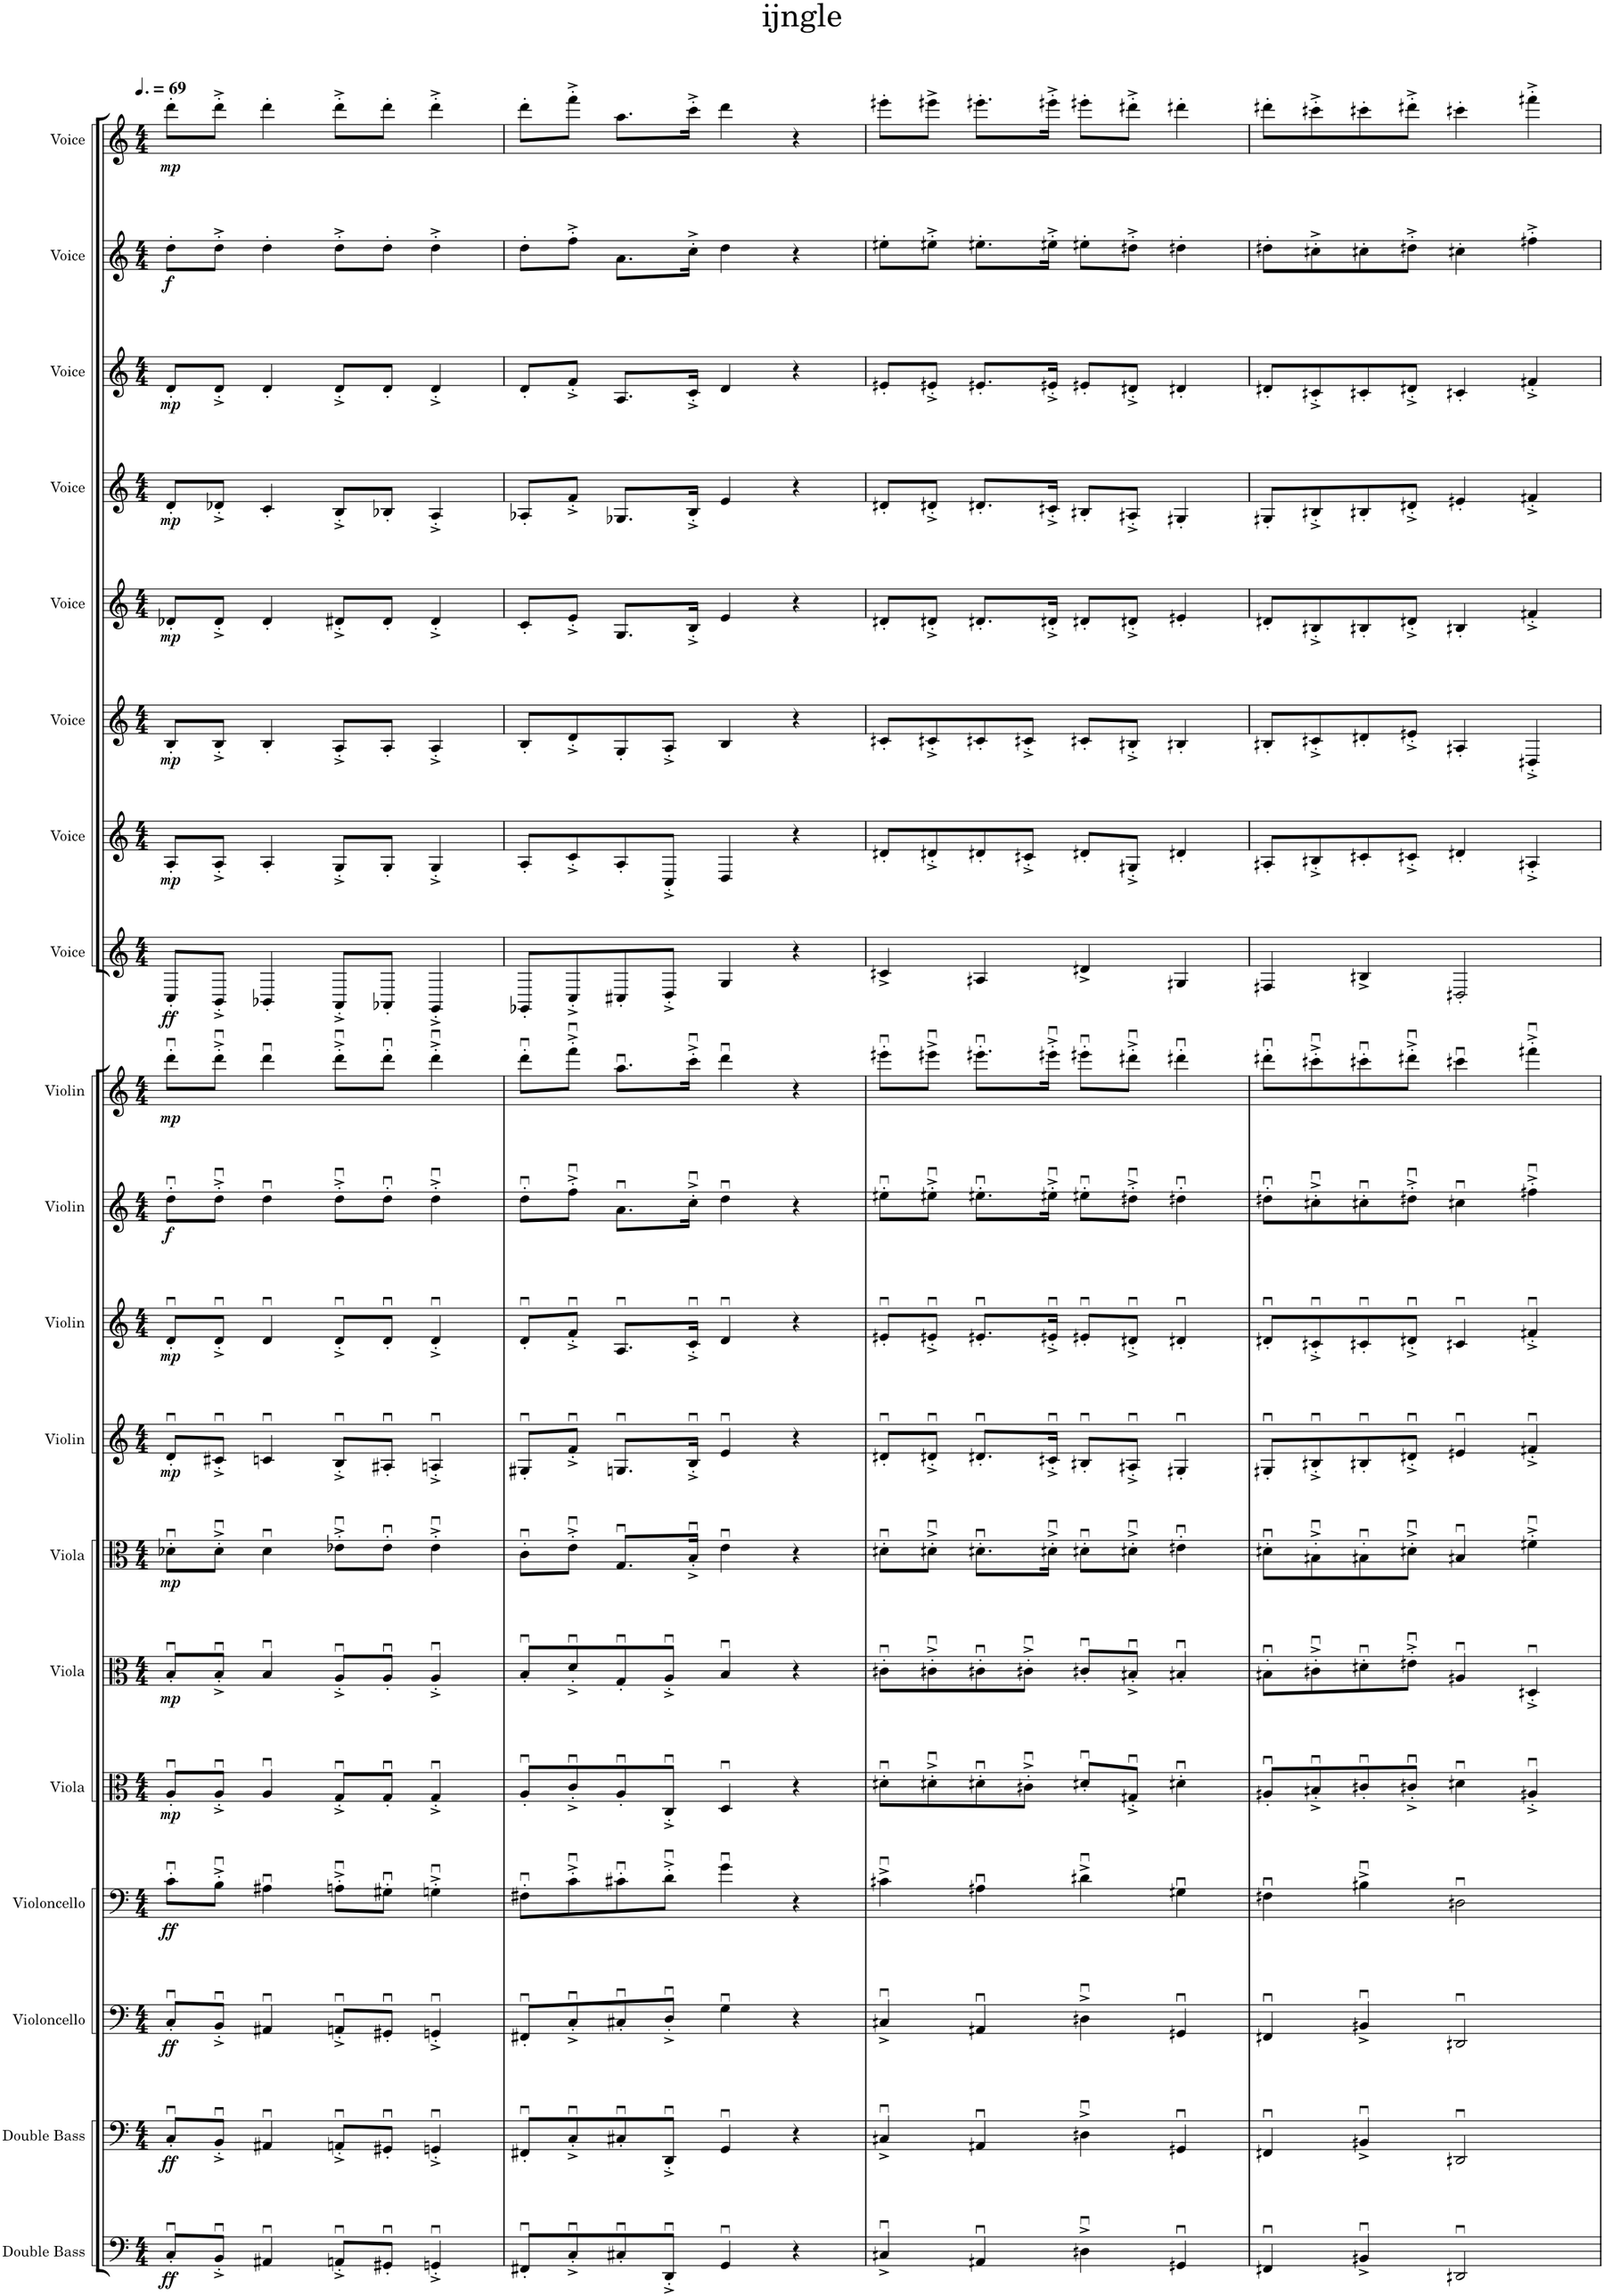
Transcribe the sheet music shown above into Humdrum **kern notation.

**kern	**dynam	**kern	**dynam	**kern	**dynam	**kern	**dynam	**kern	**dynam	**kern	**dynam	**kern	**dynam	**kern	**dynam	**kern	**dynam	**kern	**dynam	**kern	**dynam	**kern	**dynam	**kern	**dynam	**kern	**dynam	**kern	**dynam	**kern	**dynam	**kern	**dynam	**kern	**dynam	**kern	**dynam
*part19	*part19	*part18	*part18	*part17	*part17	*part16	*part16	*part15	*part15	*part14	*part14	*part13	*part13	*part12	*part12	*part11	*part11	*part10	*part10	*part9	*part9	*part8	*part8	*part7	*part7	*part6	*part6	*part5	*part5	*part4	*part4	*part3	*part3	*part2	*part2	*part1	*part1
*staff19	*staff19	*staff18	*staff18	*staff17	*staff17	*staff16	*staff16	*staff15	*staff15	*staff14	*staff14	*staff13	*staff13	*staff12	*staff12	*staff11	*staff11	*staff10	*staff10	*staff9	*staff9	*staff8	*staff8	*staff7	*staff7	*staff6	*staff6	*staff5	*staff5	*staff4	*staff4	*staff3	*staff3	*staff2	*staff2	*staff1	*staff1
*I"Double Bass	*	*I"Double Bass	*	*I"Violoncello	*	*I"Violoncello	*	*I"Viola	*	*I"Viola	*	*I"Viola	*	*I"Violin	*	*I"Violin	*	*I"Violin	*	*I"Violin	*	*I"Voice	*	*I"Voice	*	*I"Voice	*	*I"Voice	*	*I"Voice	*	*I"Voice	*	*I"Voice	*	*I"Voice	*
*I'Db.	*	*I'Db.	*	*I'Vc.	*	*I'Vc.	*	*I'Vla.	*	*I'Vla.	*	*I'Vla.	*	*I'Vln.	*	*I'Vln.	*	*I'Vln.	*	*I'Vln.	*	*I'Vo.	*	*I'Vo.	*	*I'Vo.	*	*I'Vo.	*	*I'Vo.	*	*I'Vo.	*	*I'Vo.	*	*I'Vo.	*
*clefF4	*	*clefF4	*	*clefF4	*	*clefF4	*	*clefC3	*	*clefC3	*	*clefC3	*	*clefG2	*	*clefG2	*	*clefG2	*	*clefG2	*	*clefG2	*	*clefG2	*	*clefG2	*	*clefG2	*	*clefG2	*	*clefG2	*	*clefG2	*	*clefG2	*
*Trd7c12	*	*Trd7c12	*	*	*	*	*	*	*	*	*	*	*	*	*	*	*	*	*	*	*	*	*	*	*	*	*	*	*	*	*	*	*	*	*	*	*
*k[]	*	*k[]	*	*k[]	*	*k[]	*	*k[]	*	*k[]	*	*k[]	*	*k[]	*	*k[]	*	*k[]	*	*k[]	*	*k[]	*	*k[]	*	*k[]	*	*k[]	*	*k[]	*	*k[]	*	*k[]	*	*k[]	*
*M4/4	*	*M4/4	*	*M4/4	*	*M4/4	*	*M4/4	*	*M4/4	*	*M4/4	*	*M4/4	*	*M4/4	*	*M4/4	*	*M4/4	*	*M4/4	*	*M4/4	*	*M4/4	*	*M4/4	*	*M4/4	*	*M4/4	*	*M4/4	*	*M4/4	*
*MM104	*	*MM104	*	*MM104	*	*MM104	*	*MM104	*	*MM104	*	*MM104	*	*MM104	*	*MM104	*	*MM104	*	*MM104	*	*MM104	*	*MM104	*	*MM104	*	*MM104	*	*MM104	*	*MM104	*	*MM104	*	*MM104	*
=1	=1	=1	=1	=1	=1	=1	=1	=1	=1	=1	=1	=1	=1	=1	=1	=1	=1	=1	=1	=1	=1	=1	=1	=1	=1	=1	=1	=1	=1	=1	=1	=1	=1	=1	=1	=1	=1
!	!LO:DY:b	!	!LO:DY:b	!	!LO:DY:b	!	!LO:DY:b	!	!LO:DY:b	!	!LO:DY:b	!	!LO:DY:b	!	!LO:DY:b	!	!LO:DY:b	!	!LO:DY:b	!	!LO:DY:b	!	!LO:DY:b	!	!LO:DY:b	!	!LO:DY:b	!	!LO:DY:b	!	!LO:DY:b	!	!LO:DY:b	!	!LO:DY:b	!	!LO:DY:b
8Cu'/L	ff	8Cu'/L	ff	8Cu'/L	ff	8cu'\L	ff	8Au'/L	mp	8Bu'/L	mp	8d-Xu'\L	mp	8du'/L	mp	8du'/L	mp	8ddu'\L	f	8dddu'\L	mp	8C'/L	ff	8A'/L	mp	8B'/L	mp	8d-X'/L	mp	8d'/L	mp	8d'/L	mp	8dd'\L	f	8ddd'\L	mp
8BBu'^/J	.	8BBu'^/J	.	8BBu'^/J	.	8Bu'^\J	.	8Au'^/J	.	8Bu'^/J	.	8d-u'^\J	.	8c#Xu'^/J	.	8du'^/J	.	8ddu'^\J	.	8dddu'^\J	.	8BB'^/J	.	8A'^/J	.	8B'^/J	.	8d-'^/J	.	8d-X'^/J	.	8d'^/J	.	8dd'^\J	.	8ddd'^\J	.
4AA#Xu/	.	4AA#Xu/	.	4AA#Xu/	.	4A#Xu\	.	4Au/	.	4Bu/	.	4d-u\	.	4cnu/	.	4du/	.	4ddu\	.	4dddu\	.	4BB-X'/	.	4A'/	.	4B'/	.	4d-'/	.	4c'/	.	4d'/	.	4dd'\	.	4ddd'\	.
8AAnu'^/L	.	8AAnu'^/L	.	8AAnu'^/L	.	8Anu'^\L	.	8Gu'^/L	.	8Au'^/L	.	8e-Xu'^\L	.	8Bu'^/L	.	8du'^/L	.	8ddu'^\L	.	8dddu'^\L	.	8AA'^/L	.	8G'^/L	.	8A'^/L	.	8d#X'^/L	.	8B'^/L	.	8d'^/L	.	8dd'^\L	.	8ddd'^\L	.
8GG#Xu'/J	.	8GG#Xu'/J	.	8GG#Xu'/J	.	8G#Xu'\J	.	8Gu'/J	.	8Au'/J	.	8e-u'\J	.	8A#Xu'/J	.	8du'/J	.	8ddu'\J	.	8dddu'\J	.	8AA-X'/J	.	8G'/J	.	8A'/J	.	8d#'/J	.	8B-X'/J	.	8d'/J	.	8dd'\J	.	8ddd'\J	.
4GGnu'^/	.	4GGnu'^/	.	4GGnu'^/	.	4Gnu'^\	.	4Gu'^/	.	4Au'^/	.	4e-u'^\	.	4Anu'^/	.	4du'^/	.	4ddu'^\	.	4dddu'^\	.	4GG'^/	.	4G'^/	.	4A'^/	.	4d#'^/	.	4A'^/	.	4d'^/	.	4dd'^\	.	4ddd'^\	.
=2	=2	=2	=2	=2	=2	=2	=2	=2	=2	=2	=2	=2	=2	=2	=2	=2	=2	=2	=2	=2	=2	=2	=2	=2	=2	=2	=2	=2	=2	=2	=2	=2	=2	=2	=2	=2	=2
8FF#Xu'/L	.	8FF#Xu'/L	.	8FF#Xu'/L	.	8F#Xu'\L	.	8Au'/L	.	8Bu'/L	.	8cu'\L	.	8G#Xu'/L	.	8du'/L	.	8ddu'\L	.	8dddu'\L	.	8GG-X'/L	.	8A'/L	.	8B'/L	.	8c'/L	.	8A-X'/L	.	8d'/L	.	8dd'\L	.	8ddd'\L	.
8Cu'^/	.	8Cu'^/	.	8Cu'^/	.	8cu'^\	.	8cu'^/	.	8du'^/	.	8eu'^\J	.	8fu'^/J	.	8fu'^/J	.	8ffu'^\J	.	8fffu'^\J	.	8C'^/	.	8c'^/	.	8d'^/	.	8e'^/J	.	8f'^/J	.	8f'^/J	.	8ff'^\J	.	8fff'^\J	.
8C#Xu'/	.	8C#Xu'/	.	8C#Xu'/	.	8c#Xu'\	.	8Au'/	.	8Gu'/	.	8.Gu/L	.	8.Gnu/L	.	8.Au/L	.	8.au\L	.	8.aau\L	.	8C#X'/	.	8A'/	.	8G'/	.	8.G/L	.	8.G-X/L	.	8.A/L	.	8.a\L	.	8.aa\L	.
8DDu'^/J	.	8DDu'^/J	.	8Du'^/J	.	8du'^\J	.	8Cu'^/J	.	8Au'^/J	.	.	.	.	.	.	.	.	.	.	.	8D'^/J	.	8C'^/J	.	8A'^/J	.	.	.	.	.	.	.	.	.	.	.
.	.	.	.	.	.	.	.	.	.	.	.	16Bu'^/Jk	.	16Bu'^/Jk	.	16cu'^/Jk	.	16ccu'^\Jk	.	16cccu'^\Jk	.	.	.	.	.	.	.	16B'^/Jk	.	16B'^/Jk	.	16c'^/Jk	.	16cc'^\Jk	.	16ccc'^\Jk	.
4GGu/	.	4GGu/	.	4Gu\	.	4gu\	.	4Du/	.	4Bu/	.	4eu\	.	4eu/	.	4du/	.	4ddu\	.	4dddu\	.	4G/	.	4D/	.	4B/	.	4e/	.	4e/	.	4d/	.	4dd\	.	4ddd\	.
4r	.	4r	.	4r	.	4r	.	4r	.	4r	.	4r	.	4r	.	4r	.	4r	.	4r	.	4r	.	4r	.	4r	.	4r	.	4r	.	4r	.	4r	.	4r	.
=3	=3	=3	=3	=3	=3	=3	=3	=3	=3	=3	=3	=3	=3	=3	=3	=3	=3	=3	=3	=3	=3	=3	=3	=3	=3	=3	=3	=3	=3	=3	=3	=3	=3	=3	=3	=3	=3
4Cnu^/	.	4Cnu^/	.	4Cnu^/	.	4cnu^\	.	8dnu'\L	.	8cnu'\L	.	8dnu'\L	.	8dnu'/L	.	8enu'/L	.	8eenu'\L	.	8eeenu'\L	.	4cn^/	.	8dn'/L	.	8cn'/L	.	8dn'/L	.	8dn'/L	.	8en'/L	.	8een'\L	.	8eeen'\L	.
.	.	.	.	.	.	.	.	8dnu'^\	.	8cnu'^\	.	8dnu'^\J	.	8dnu'^/J	.	8enu'^/J	.	8eenu'^\J	.	8eeenu^\J	.	.	.	8dn'^/	.	8cn'^/	.	8dn'^/J	.	8dn'^/J	.	8en'^/J	.	8een'^\J	.	8eeen^\J	.
4AAnu/	.	4AAnu/	.	4AAnu/	.	4Anu\	.	8dnu'\	.	8cnu'\	.	8.dnu'\L	.	8.dnu'/L	.	8.enu'/L	.	8.eenu'\L	.	8.eeenu'\L	.	4An/	.	8dn'/	.	8cn'/	.	8.dn'/L	.	8.dn'/L	.	8.en'/L	.	8.een'\L	.	8.eeen'\L	.
.	.	.	.	.	.	.	.	8cnu'^\J	.	8cnu'^\J	.	.	.	.	.	.	.	.	.	.	.	.	.	8cn'^/J	.	8cn'^/J	.	.	.	.	.	.	.	.	.	.	.
.	.	.	.	.	.	.	.	.	.	.	.	16dnu'^\Jk	.	16cnu'^/Jk	.	16enu'^/Jk	.	16eenu'^\Jk	.	16eeenu'^\Jk	.	.	.	.	.	.	.	16dn'^/Jk	.	16cn'^/Jk	.	16en'^/Jk	.	16een'^\Jk	.	16eeen'^\Jk	.
4Dnu^\	.	4Dnu^\	.	4Dnu^\	.	4dnu^\	.	8dnu'/L	.	8cnu'/L	.	8dnu'\L	.	8Bnu'/L	.	8enu'/L	.	8eenu'\L	.	8eeenu'\L	.	4dn^/	.	8dn'/L	.	8cn'/L	.	8dn'/L	.	8Bn'/L	.	8en'/L	.	8een'\L	.	8eeen'\L	.
.	.	.	.	.	.	.	.	8Gnu'^/J	.	8Bnu'^/J	.	8dnu'^\J	.	8Anu'^/J	.	8dnu'^/J	.	8ddnu'^\J	.	8dddnu'^\J	.	.	.	8Gn'^/J	.	8Bn'^/J	.	8dn'^/J	.	8An'^/J	.	8dn'^/J	.	8ddn'^\J	.	8dddn'^\J	.
4GGnu/	.	4GGnu/	.	4GGnu/	.	4Gnu\	.	4dnu'\	.	4Bnu'/	.	4enu'\	.	4Gnu'/	.	4dnu'/	.	4ddnu'\	.	4dddnu'\	.	4Gn/	.	4dn'/	.	4Bn'/	.	4en'/	.	4Gn'/	.	4dn'/	.	4ddn'\	.	4dddn'\	.
=4	=4	=4	=4	=4	=4	=4	=4	=4	=4	=4	=4	=4	=4	=4	=4	=4	=4	=4	=4	=4	=4	=4	=4	=4	=4	=4	=4	=4	=4	=4	=4	=4	=4	=4	=4	=4	=4
4FFnu/	.	4FFnu/	.	4FFnu/	.	4Fnu\	.	8Anu'/L	.	8Bnu'\L	.	8dnu'\L	.	8Gnu'/L	.	8dnu'/L	.	8ddnu'\L	.	8dddnu'\L	.	4Fn/	.	8An'/L	.	8Bn'/L	.	8dn'/L	.	8Gn'/L	.	8dn'/L	.	8ddn'\L	.	8dddn'\L	.
.	.	.	.	.	.	.	.	8Bnu'^/	.	8cnu'^\	.	8Bnu'^\	.	8Bnu'^/	.	8cnu'^/	.	8ccnu'^\	.	8cccnu'^\	.	.	.	8Bn'^/	.	8cn'^/	.	8Bn'^/	.	8Bn'^/	.	8cn'^/	.	8ccn'^\	.	8cccn'^\	.
4BBnu^/	.	4BBnu^/	.	4BBnu^/	.	4Bnu^\	.	8cnu'/	.	8dnu'\	.	8Bnu'\	.	8Bnu'/	.	8cnu'/	.	8ccnu'\	.	8cccnu'\	.	4Bn^/	.	8cn'/	.	8dn'/	.	8Bn'/	.	8Bn'/	.	8cn'/	.	8ccn'\	.	8cccn'\	.
.	.	.	.	.	.	.	.	8cnu'^/J	.	8enu'^\J	.	8dnu'^\J	.	8dnu'^/J	.	8dnu'^/J	.	8ddnu'^\J	.	8dddnu'^\J	.	.	.	8cn'^/J	.	8en'^/J	.	8dn'^/J	.	8dn'^/J	.	8dn'^/J	.	8ddn'^\J	.	8dddn'^\J	.
2DDnu/	.	2DDnu/	.	2DDnu/	.	2Dnu\	.	4dnu\	.	4Anu/	.	4Bnu/	.	4enu/	.	4cnu/	.	4ccnu\	.	4cccnu\	.	2Dn'/	.	4dn'/	.	4An'/	.	4Bn'/	.	4en'/	.	4cn'/	.	4ccn'\	.	4cccn'\	.
.	.	.	.	.	.	.	.	4Anu'^/	.	4Dnu'^/	.	4fnu'^\	.	4fnu'^/	.	4fnu'^/	.	4ffnu'^\	.	4fffnu'^\	.	.	.	4An'^/	.	4Dn'^/	.	4fn'^/	.	4fn'^/	.	4fn'^/	.	4ffn'^\	.	4fffn'^\	.
=	=	=	=	=	=	=	=	=	=	=	=	=	=	=	=	=	=	=	=	=	=	=	=	=	=	=	=	=	=	=	=	=	=	=	=	=	=
*-	*-	*-	*-	*-	*-	*-	*-	*-	*-	*-	*-	*-	*-	*-	*-	*-	*-	*-	*-	*-	*-	*-	*-	*-	*-	*-	*-	*-	*-	*-	*-	*-	*-	*-	*-	*-	*-
